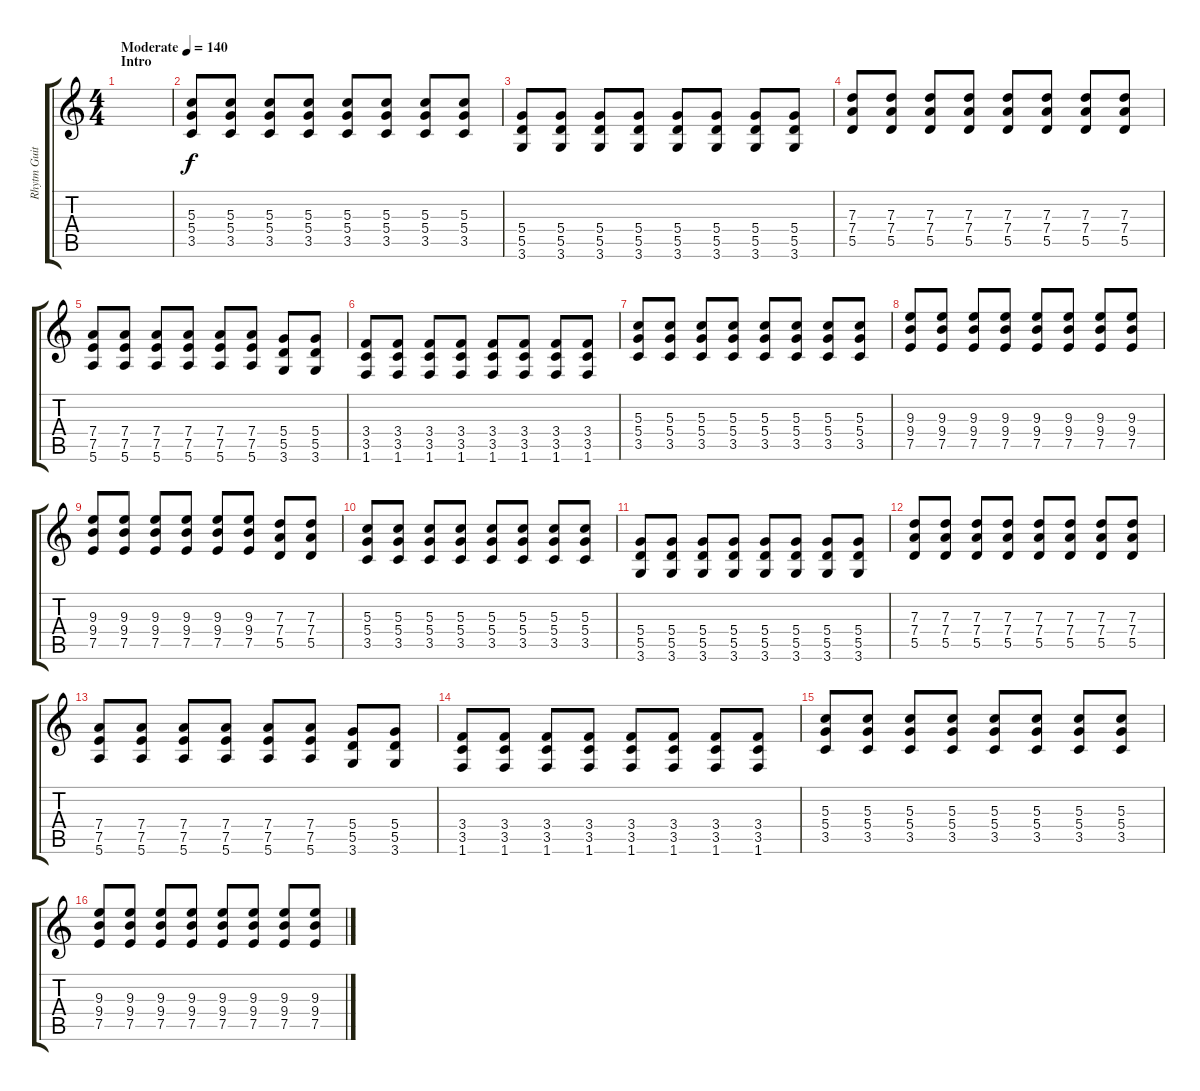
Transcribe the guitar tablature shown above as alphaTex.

\track ("Rhytm Guitar" "Rhytm Guit") {instrument distortionguitar}
\staff {score tabs}
\tuning (E4 B3 G3 D3 A2 E2) {hide}
\ts (4 4)
\section ("" "Intro")
\tempo (140 "Moderate")
\clef g2
\ks c
|
(5.3 5.4 3.5).8 (5.3 5.4 3.5).8 (5.3 5.4 3.5).8 (5.3 5.4 3.5).8 (5.3 5.4 3.5).8 (5.3 5.4 3.5).8 (5.3 5.4 3.5).8 (5.3 5.4 3.5).8 |
(5.4 5.5 3.6).8 (5.4 5.5 3.6).8 (5.4 5.5 3.6).8 (5.4 5.5 3.6).8 (5.4 5.5 3.6).8 (5.4 5.5 3.6).8 (5.4 5.5 3.6).8 (5.4 5.5 3.6).8 |
(7.3 7.4 5.5).8 (7.3 7.4 5.5).8 (7.3 7.4 5.5).8 (7.3 7.4 5.5).8 (7.3 7.4 5.5).8 (7.3 7.4 5.5).8 (7.3 7.4 5.5).8 (7.3 7.4 5.5).8 |
(7.4 7.5 5.6).8 (7.4 7.5 5.6).8 (7.4 7.5 5.6).8 (7.4 7.5 5.6).8 (7.4 7.5 5.6).8 (7.4 7.5 5.6).8 (5.4 5.5 3.6).8 (5.4 5.5 3.6).8 |
(3.4 3.5 1.6).8 (3.4 3.5 1.6).8 (3.4 3.5 1.6).8 (3.4 3.5 1.6).8 (3.4 3.5 1.6).8 (3.4 3.5 1.6).8 (3.4 3.5 1.6).8 (3.4 3.5 1.6).8 |
(5.3 5.4 3.5).8 (5.3 5.4 3.5).8 (5.3 5.4 3.5).8 (5.3 5.4 3.5).8 (5.3 5.4 3.5).8 (5.3 5.4 3.5).8 (5.3 5.4 3.5).8 (5.3 5.4 3.5).8 |
(9.3 9.4 7.5).8 (9.3 9.4 7.5).8 (9.3 9.4 7.5).8 (9.3 9.4 7.5).8 (9.3 9.4 7.5).8 (9.3 9.4 7.5).8 (9.3 9.4 7.5).8 (9.3 9.4 7.5).8 |
(9.3 9.4 7.5).8 (9.3 9.4 7.5).8 (9.3 9.4 7.5).8 (9.3 9.4 7.5).8 (9.3 9.4 7.5).8 (9.3 9.4 7.5).8 (7.3 7.4 5.5).8 (7.3 7.4 5.5).8 |
(5.3 5.4 3.5).8 (5.3 5.4 3.5).8 (5.3 5.4 3.5).8 (5.3 5.4 3.5).8 (5.3 5.4 3.5).8 (5.3 5.4 3.5).8 (5.3 5.4 3.5).8 (5.3 5.4 3.5).8 |
(5.4 5.5 3.6).8 (5.4 5.5 3.6).8 (5.4 5.5 3.6).8 (5.4 5.5 3.6).8 (5.4 5.5 3.6).8 (5.4 5.5 3.6).8 (5.4 5.5 3.6).8 (5.4 5.5 3.6).8 |
(7.3 7.4 5.5).8 (7.3 7.4 5.5).8 (7.3 7.4 5.5).8 (7.3 7.4 5.5).8 (7.3 7.4 5.5).8 (7.3 7.4 5.5).8 (7.3 7.4 5.5).8 (7.3 7.4 5.5).8 |
(7.4 7.5 5.6).8 (7.4 7.5 5.6).8 (7.4 7.5 5.6).8 (7.4 7.5 5.6).8 (7.4 7.5 5.6).8 (7.4 7.5 5.6).8 (5.4 5.5 3.6).8 (5.4 5.5 3.6).8 |
(3.4 3.5 1.6).8 (3.4 3.5 1.6).8 (3.4 3.5 1.6).8 (3.4 3.5 1.6).8 (3.4 3.5 1.6).8 (3.4 3.5 1.6).8 (3.4 3.5 1.6).8 (3.4 3.5 1.6).8 |
(5.3 5.4 3.5).8 (5.3 5.4 3.5).8 (5.3 5.4 3.5).8 (5.3 5.4 3.5).8 (5.3 5.4 3.5).8 (5.3 5.4 3.5).8 (5.3 5.4 3.5).8 (5.3 5.4 3.5).8 |
(9.3 9.4 7.5).8 (9.3 9.4 7.5).8 (9.3 9.4 7.5).8 (9.3 9.4 7.5).8 (9.3 9.4 7.5).8 (9.3 9.4 7.5).8 (9.3 9.4 7.5).8 (9.3 9.4 7.5).8
